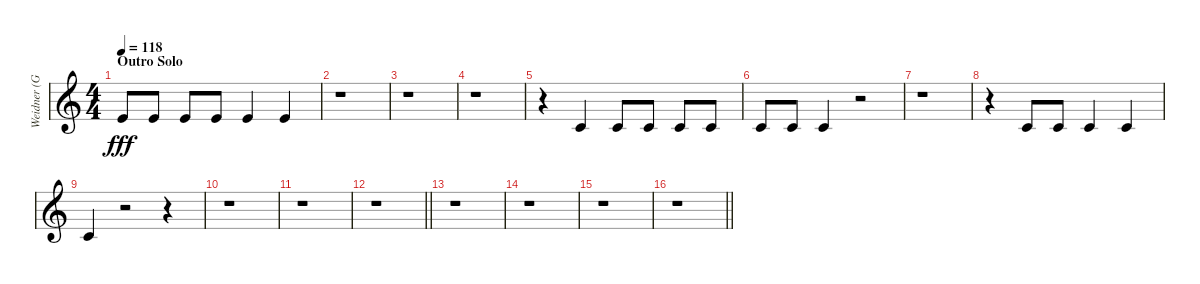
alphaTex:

\track ("Weidner (Gesang)" "Weidner (G") {instrument lead2sawtooth}
\staff {score}
\tuning (E4 B3 G3 D3 A2 E2) {hide}
\ts (4 4)
\section ("" "Outro Solo")
\tempo 118
\clef g2
\ks c
0.1.8{dy fff} 0.1.8 0.1.8 0.1.8 0.1.4 0.1.4 |
r.1 |
r.1 |
r.1 |
r.4 1.2.4 1.2.8 1.2.8 1.2.8 1.2.8 |
1.2.8 1.2.8 1.2.4 r.2 |
r.1 |
r.4 1.2.8 1.2.8 1.2.4 1.2.4 |
1.2.4 r.2 r.4 |
r.1 |
r.1 |
\barLineRight lightlight
r.1 |
r.1 |
r.1 |
r.1 |
\barLineRight lightlight
r.1
